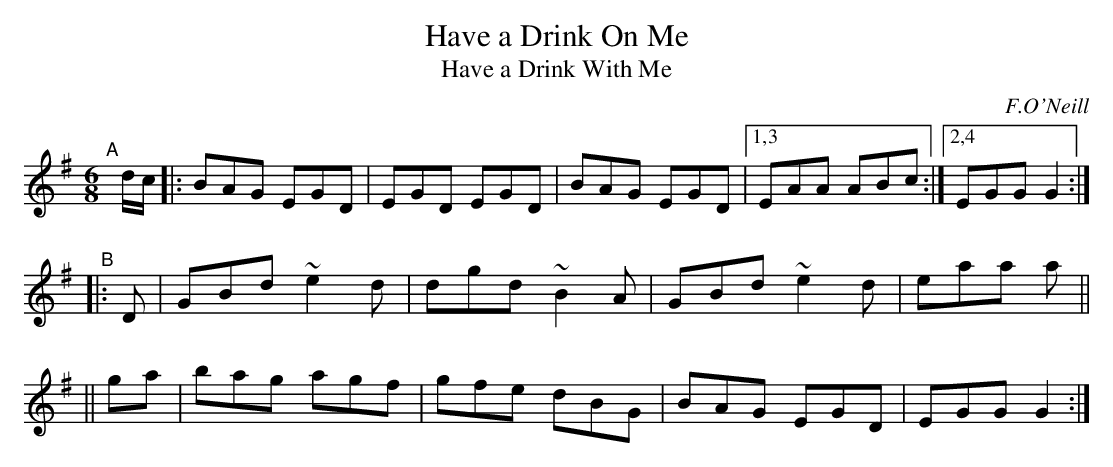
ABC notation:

X:1
T: Have a Drink On Me
T: Have a Drink With Me
M: 6/8
L: 1/8
O: F.O'Neill
K: G
"^A"[|] d/c/ |:\
BAG EGD | EGD EGD | BAG EGD |[1,3 EAA ABc :|[2,4 EGG G2 :|
"^B"\
|:  D | GBd ~e2d | dgd ~B2A | GBd ~e2d | eaa a ||
|| ga | bag  agf | gfe  dBG | BAG  EGD | EGG G2 :|
